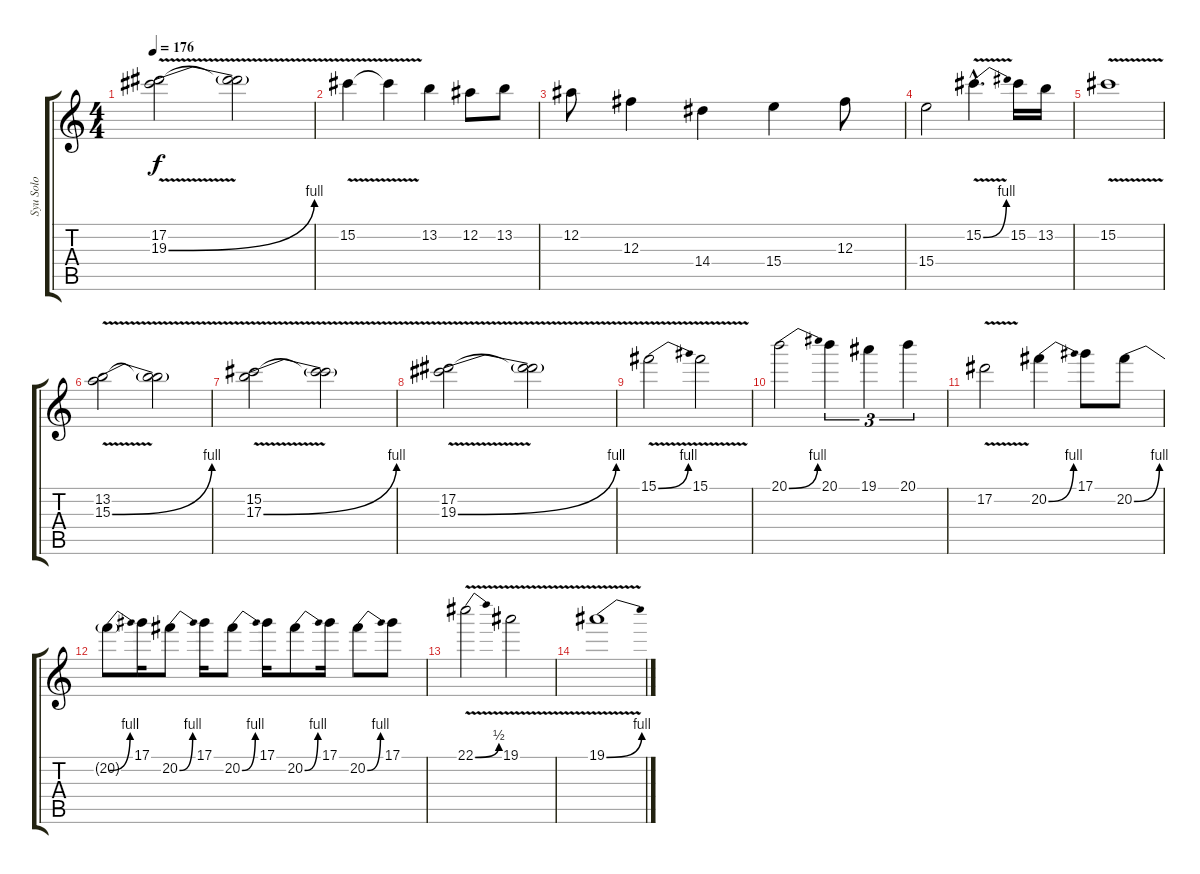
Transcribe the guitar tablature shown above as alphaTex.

\track ("Syu Solo" "Syu Solo") {instrument overdrivenguitar}
\staff {score tabs}
\tuning (Eb4 Bb3 Gb3 Db3 Ab2 Eb2) {hide}
\ts (4 4)
\tempo 176
\clef g2
\ks c
(17.2 19.3{be (bend 0 0 60 4) v}).2{dy f} (17.2{t} 19.3{t}).2 |
15.2{v}.4 15.2{t}.4 13.2.4 12.2.8 13.2.8 |
12.2.8 12.3.4 14.4.4 15.4.4 12.3.8 |
15.4.2 15.2{be (bend 0 0 60 4) v hac}.4{d} 15.2.16 13.2.16 |
15.2{v}.1 |
(13.2 15.3{be (bend 0 0 60 4) v}).2 (13.2{t} 15.3{t}).2 |
(15.2 17.3{be (bend 0 0 60 4) v}).2 (15.2{t} 17.3{t}).2 |
(17.2 19.3{be (bend 0 0 60 4) v}).2 (17.2{t} 19.3{t}).2 |
15.1{be (bend 0 0 60 4) v}.2 15.1{v}.2 |
20.1{be (bend 0 0 60 4)}.2 20.1.4{tu (3 2)} 19.1.4{tu (3 2)} 20.1.4{tu (3 2)} |
17.2{v}.2 20.2{be (bend 0 0 60 4)}.4 17.1.8 20.2{be (bend 0 0 60 4)}.8 |
20.2{be (bend 0 0 60 4) t}.8 17.1.16 20.2{be (bend 0 0 60 4)}.8 17.1.16 20.2{be (bend 0 0 60 4)}.8 17.1.16 20.2{be (bend 0 0 60 4)}.8 17.1.16 20.2{be (bend 0 0 60 4)}.8 17.1.8 |
22.1{be (bend 0 0 60 2) v}.2 19.1{v}.2 |
19.1{be (bend 0 0 60 4) v}.1
